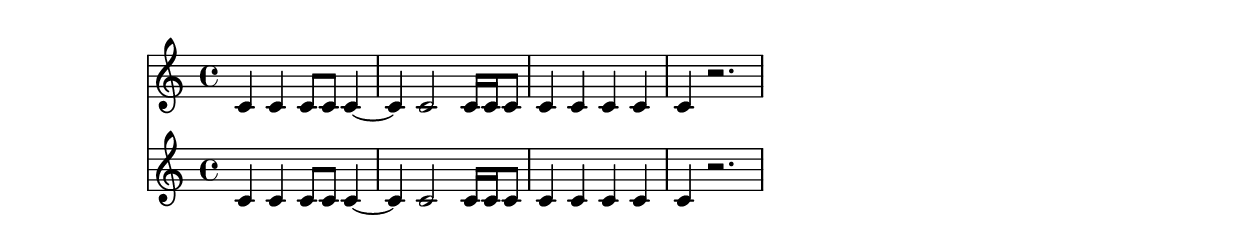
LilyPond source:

% 2017-11-02 21:18

\version "2.19.54"
\language "english"

\header {}

\layout {}

\paper {}

\score {
    <<
        {
            c'4
            c'4
            c'8 [
            c'8 ]
            c'4 ~
            c'4
            c'2
            c'16 [
            c'16
            c'8 ]
            c'4
            c'4
            c'4
            c'4
            c'4
            r2.
        }
        {
            c'4
            c'4
            c'8 [
            c'8 ]
            c'4 ~
            c'4
            c'2
            c'16 [
            c'16
            c'8 ]
            c'4
            c'4
            c'4
            c'4
            c'4
            r2.
        }
    >>
}